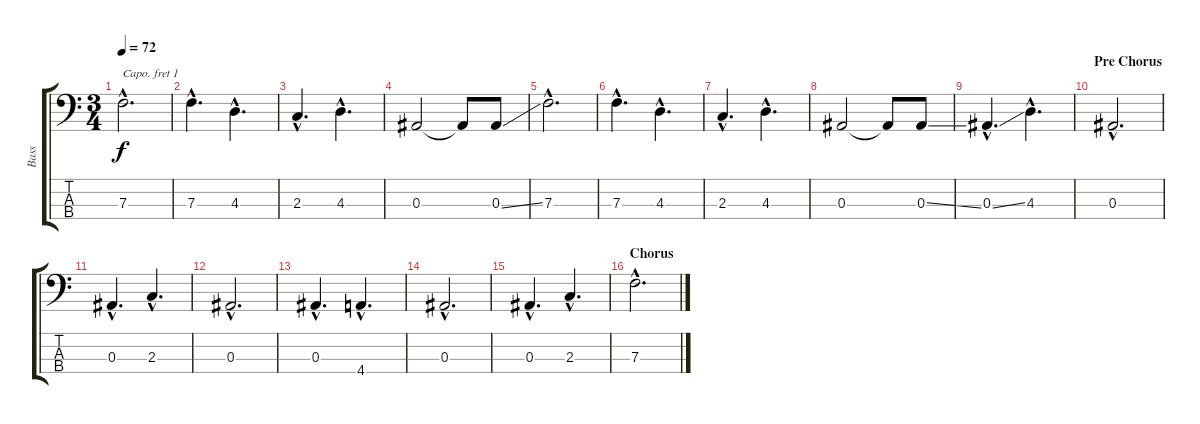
\track ("Bass" "Bass") {instrument electricbassfinger}
\staff {score tabs}
\capo 1
\tuning (G2 D2 A1 E1) {hide}
\ts (3 4)
\tempo 72
\clef f4
\ks c
7.3{hac}.2{d dy f} |
7.3{hac}.4{d} 4.3{hac}.4{d} |
2.3{hac}.4{d} 4.3{hac}.4{d} |
0.3.2 0.3{t}.8 0.3{ss}.8 |
7.3{hac}.2{d} |
7.3{hac}.4{d} 4.3{hac}.4{d} |
2.3{hac}.4{d} 4.3{hac}.4{d} |
0.3.2 0.3{t}.8 0.3{ss}.8 |
0.3{ss hac}.4{d} 4.3{hac}.4{d} |
\section ("" "Pre Chorus")
0.3{hac}.2{d} |
0.3{hac}.4{d} 2.3{hac}.4{d} |
0.3{hac}.2{d} |
0.3{hac}.4{d} 4.4{hac}.4{d} |
0.3{hac}.2{d} |
0.3{hac}.4{d} 2.3{hac}.4{d} |
\section ("" "Chorus")
7.3{hac}.2{d}
